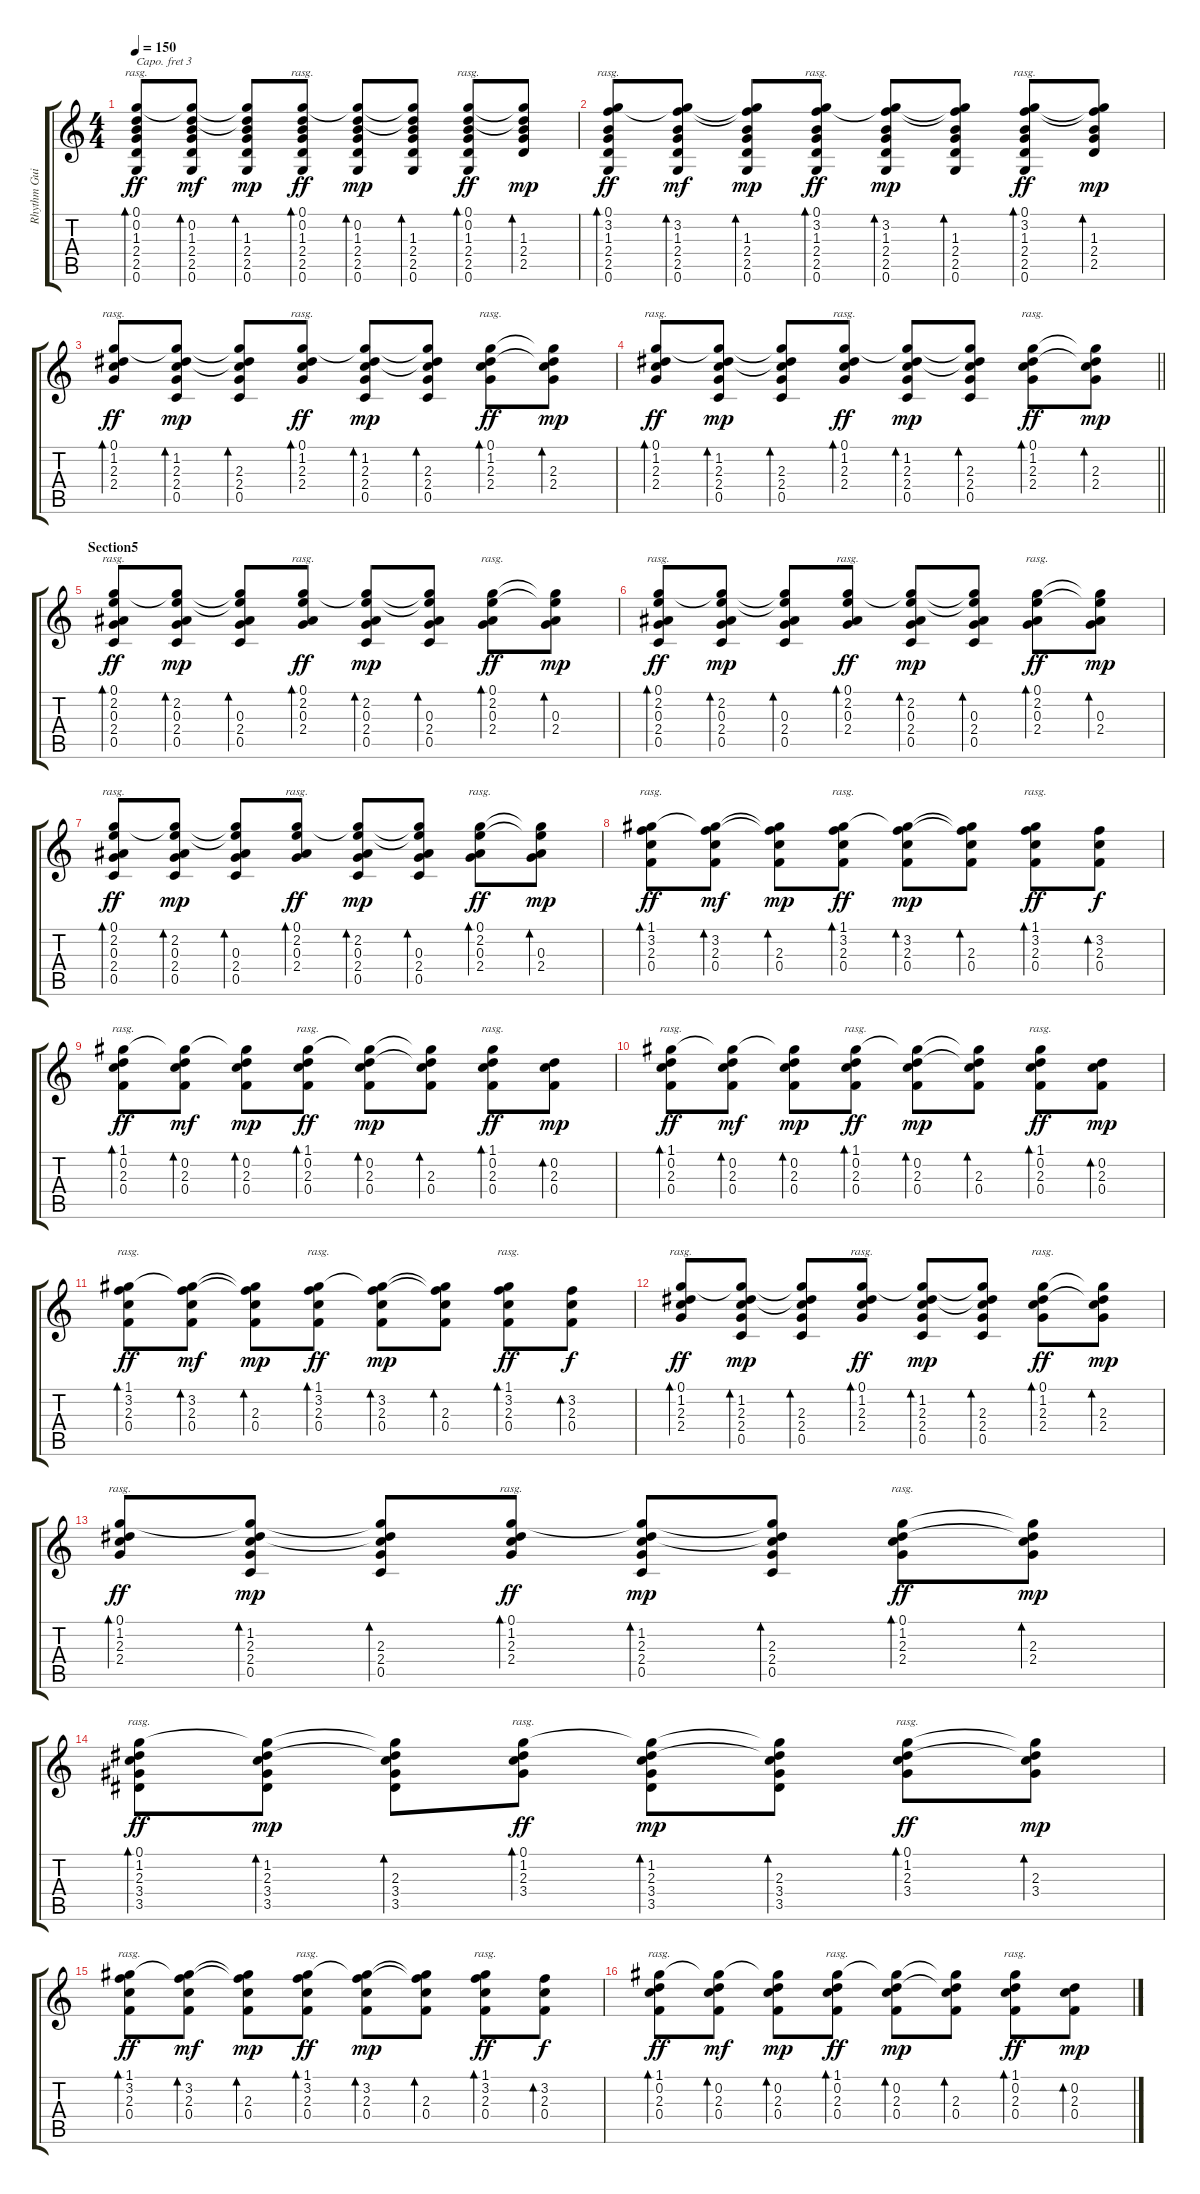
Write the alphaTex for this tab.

\track ("Rhythm Guitar 2" "Rhythm Gui") {instrument acousticguitarnylon}
\staff {score tabs}
\capo 3
\tuning (E4 B3 G3 D3 A2 E2) {hide}
\ts (4 4)
\tempo 150
\clef g2
\ks c
(0.1 0.2 1.3 2.4 2.5 0.6).8{bd 480 rasg ii dy ff} (0.1{t} 0.2 1.3 2.4 2.5 0.6).8{bd 60 dy mf} (0.1{t} 0.2{t} 1.3 2.4 2.5 0.6).8{bd 60 dy mp} (0.1 0.2 1.3 2.4 2.5 0.6).8{bd 120 rasg ii dy ff} (0.1{t} 0.2 1.3 2.4 2.5 0.6).8{bd 60 dy mp} (0.1{t} 0.2{t} 1.3 2.4 2.5 0.6).8{bd 60} (0.1 0.2 1.3 2.4 2.5 0.6).8{bd 120 rasg ii dy ff} (0.1{t} 0.2{t} 1.3 2.4 2.5).8{bd 120 dy mp} |
(0.1 3.2 1.3 2.4 2.5 0.6).8{bd 480 rasg ii dy ff} (0.1{t} 3.2 1.3 2.4 2.5 0.6).8{bd 60 dy mf} (0.1{t} 3.2{t} 1.3 2.4 2.5 0.6).8{bd 60 dy mp} (0.1 3.2 1.3 2.4 2.5 0.6).8{bd 120 rasg ii dy ff} (0.1{t} 3.2 1.3 2.4 2.5 0.6).8{bd 60 dy mp} (0.1{t} 3.2{t} 1.3 2.4 2.5 0.6).8{bd 60} (0.1 3.2 1.3 2.4 2.5 0.6).8{bd 120 rasg ii dy ff} (0.1{t} 3.2{t} 1.3 2.4 2.5).8{bd 120 dy mp} |
(0.1 1.2 2.3 2.4).8{bd 480 rasg ii dy ff} (0.1{t} 1.2 2.3 2.4 0.5).8{bd 60 dy mp} (0.1{t} 1.2{t} 2.3 2.4 0.5).8{bd 60} (0.1 1.2 2.3 2.4).8{bd 480 rasg ii dy ff} (0.1{t} 1.2 2.3 2.4 0.5).8{bd 60 dy mp} (0.1{t} 1.2{t} 2.3 2.4 0.5).8{bd 60} (0.1 1.2 2.3 2.4).8{bd 480 rasg ii dy ff} (0.1{t} 1.2{t} 2.3 2.4).8{bd 60 dy mp} |
\barLineRight lightlight
(0.1 1.2 2.3 2.4).8{bd 480 rasg ii dy ff} (0.1{t} 1.2 2.3 2.4 0.5).8{bd 60 dy mp} (0.1{t} 1.2{t} 2.3 2.4 0.5).8{bd 60} (0.1 1.2 2.3 2.4).8{bd 480 rasg ii dy ff} (0.1{t} 1.2 2.3 2.4 0.5).8{bd 60 dy mp} (0.1{t} 1.2{t} 2.3 2.4 0.5).8{bd 60} (0.1 1.2 2.3 2.4).8{bd 480 rasg ii dy ff} (0.1{t} 1.2{t} 2.3 2.4).8{bd 60 dy mp} |
\section ("" "Section5")
(0.1 2.2 0.3 2.4 0.5).8{bd 480 rasg ii dy ff} (0.1{t} 2.2 0.3 2.4 0.5).8{bd 60 dy mp} (0.1{t} 2.2{t} 0.3 2.4 0.5).8{bd 60} (0.1 2.2 0.3 2.4).8{bd 480 rasg ii dy ff} (0.1{t} 2.2 0.3 2.4 0.5).8{bd 60 dy mp} (0.1{t} 2.2{t} 0.3 2.4 0.5).8{bd 60} (0.1 2.2 0.3 2.4).8{bd 480 rasg ii dy ff} (0.1{t} 2.2{t} 0.3 2.4).8{bd 60 dy mp} |
(0.1 2.2 0.3 2.4 0.5).8{bd 480 rasg ii dy ff} (0.1{t} 2.2 0.3 2.4 0.5).8{bd 60 dy mp} (0.1{t} 2.2{t} 0.3 2.4 0.5).8{bd 60} (0.1 2.2 0.3 2.4).8{bd 480 rasg ii dy ff} (0.1{t} 2.2 0.3 2.4 0.5).8{bd 60 dy mp} (0.1{t} 2.2{t} 0.3 2.4 0.5).8{bd 60} (0.1 2.2 0.3 2.4).8{bd 480 rasg ii dy ff} (0.1{t} 2.2{t} 0.3 2.4).8{bd 60 dy mp} |
(0.1 2.2 0.3 2.4 0.5).8{bd 480 rasg ii dy ff} (0.1{t} 2.2 0.3 2.4 0.5).8{bd 60 dy mp} (0.1{t} 2.2{t} 0.3 2.4 0.5).8{bd 60} (0.1 2.2 0.3 2.4).8{bd 480 rasg ii dy ff} (0.1{t} 2.2 0.3 2.4 0.5).8{bd 60 dy mp} (0.1{t} 2.2{t} 0.3 2.4 0.5).8{bd 60} (0.1 2.2 0.3 2.4).8{bd 480 rasg ii dy ff} (0.1{t} 2.2{t} 0.3 2.4).8{bd 60 dy mp} |
(1.1 3.2 2.3 0.4).8{bd 120 rasg ii dy ff} (1.1{t} 3.2 2.3 0.4).8{bd 60 dy mf} (1.1{t} 3.2{t} 2.3 0.4).8{bd 60 dy mp} (1.1 3.2 2.3 0.4).8{bd 120 rasg ii dy ff} (1.1{t} 3.2 2.3 0.4).8{bd 60 dy mp} (1.1{t} 3.2{t} 2.3 0.4).8{bd 60} (1.1 3.2 2.3 0.4).8{bd 60 rasg ii dy ff} (3.2 2.3 0.4).8{bd 60 dy f} |
(1.1 0.2 2.3 0.4).8{bd 120 rasg ii dy ff} (1.1{t} 0.2 2.3 0.4).8{bd 60 dy mf} (1.1{t} 0.2 2.3 0.4).8{bd 60 dy mp} (1.1 0.2 2.3 0.4).8{bd 120 rasg ii dy ff} (1.1{t} 0.2 2.3 0.4).8{bd 60 dy mp} (1.1{t} 0.2{t} 2.3 0.4).8{bd 60} (1.1 0.2 2.3 0.4).8{bd 60 rasg ii dy ff} (0.2 2.3 0.4).8{bd 60 dy mp} |
(1.1 0.2 2.3 0.4).8{bd 120 rasg ii dy ff} (1.1{t} 0.2 2.3 0.4).8{bd 60 dy mf} (1.1{t} 0.2 2.3 0.4).8{bd 60 dy mp} (1.1 0.2 2.3 0.4).8{bd 120 rasg ii dy ff} (1.1{t} 0.2 2.3 0.4).8{bd 60 dy mp} (1.1{t} 0.2{t} 2.3 0.4).8{bd 60} (1.1 0.2 2.3 0.4).8{bd 60 rasg ii dy ff} (0.2 2.3 0.4).8{bd 60 dy mp} |
(1.1 3.2 2.3 0.4).8{bd 120 rasg ii dy ff} (1.1{t} 3.2 2.3 0.4).8{bd 60 dy mf} (1.1{t} 3.2{t} 2.3 0.4).8{bd 60 dy mp} (1.1 3.2 2.3 0.4).8{bd 120 rasg ii dy ff} (1.1{t} 3.2 2.3 0.4).8{bd 60 dy mp} (1.1{t} 3.2{t} 2.3 0.4).8{bd 60} (1.1 3.2 2.3 0.4).8{bd 60 rasg ii dy ff} (3.2 2.3 0.4).8{bd 60 dy f} |
(0.1 1.2 2.3 2.4).8{bd 480 rasg ii dy ff} (0.1{t} 1.2 2.3 2.4 0.5).8{bd 60 dy mp} (0.1{t} 1.2{t} 2.3 2.4 0.5).8{bd 60} (0.1 1.2 2.3 2.4).8{bd 480 rasg ii dy ff} (0.1{t} 1.2 2.3 2.4 0.5).8{bd 60 dy mp} (0.1{t} 1.2{t} 2.3 2.4 0.5).8{bd 60} (0.1 1.2 2.3 2.4).8{bd 480 rasg ii dy ff} (0.1{t} 1.2{t} 2.3 2.4).8{bd 60 dy mp} |
(0.1 1.2 2.3 2.4).8{bd 480 rasg ii dy ff} (0.1{t} 1.2 2.3 2.4 0.5).8{bd 60 dy mp} (0.1{t} 1.2{t} 2.3 2.4 0.5).8{bd 60} (0.1 1.2 2.3 2.4).8{bd 480 rasg ii dy ff} (0.1{t} 1.2 2.3 2.4 0.5).8{bd 60 dy mp} (0.1{t} 1.2{t} 2.3 2.4 0.5).8{bd 60} (0.1 1.2 2.3 2.4).8{bd 480 rasg ii dy ff} (0.1{t} 1.2{t} 2.3 2.4).8{bd 60 dy mp} |
(0.1 1.2 2.3 3.4 3.5).8{bd 480 rasg ii dy ff} (0.1{t} 1.2 2.3 3.4 3.5).8{bd 60 dy mp} (0.1{t} 1.2{t} 2.3 3.4 3.5).8{bd 60} (0.1 1.2 2.3 3.4).8{bd 480 rasg ii dy ff} (0.1{t} 1.2 2.3 3.4 3.5).8{bd 60 dy mp} (0.1{t} 1.2{t} 2.3 3.4 3.5).8{bd 60} (0.1 1.2 2.3 3.4).8{bd 480 rasg ii dy ff} (0.1{t} 1.2{t} 2.3 3.4).8{bd 60 dy mp} |
(1.1 3.2 2.3 0.4).8{bd 120 rasg ii dy ff} (1.1{t} 3.2 2.3 0.4).8{bd 60 dy mf} (1.1{t} 3.2{t} 2.3 0.4).8{bd 60 dy mp} (1.1 3.2 2.3 0.4).8{bd 120 rasg ii dy ff} (1.1{t} 3.2 2.3 0.4).8{bd 60 dy mp} (1.1{t} 3.2{t} 2.3 0.4).8{bd 60} (1.1 3.2 2.3 0.4).8{bd 60 rasg ii dy ff} (3.2 2.3 0.4).8{bd 60 dy f} |
(1.1 0.2 2.3 0.4).8{bd 120 rasg ii dy ff} (1.1{t} 0.2 2.3 0.4).8{bd 60 dy mf} (1.1{t} 0.2 2.3 0.4).8{bd 60 dy mp} (1.1 0.2 2.3 0.4).8{bd 120 rasg ii dy ff} (1.1{t} 0.2 2.3 0.4).8{bd 60 dy mp} (1.1{t} 0.2{t} 2.3 0.4).8{bd 60} (1.1 0.2 2.3 0.4).8{bd 60 rasg ii dy ff} (0.2 2.3 0.4).8{bd 60 dy mp}
